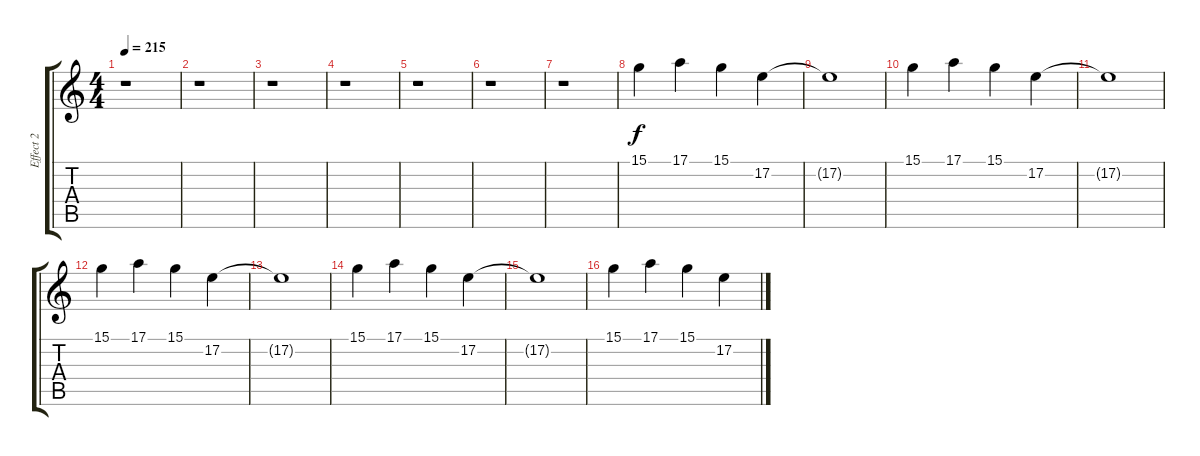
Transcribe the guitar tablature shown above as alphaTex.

\track ("Effect 2" "Effect 2") {instrument piccolo}
\staff {score tabs}
\tuning (E4 B3 G3 D3 A2 E2) {hide}
\ts (4 4)
\tempo 215
\clef g2
\ks c
r.1{dy f} |
r.1 |
r.1 |
r.1 |
r.1 |
r.1 |
r.1 |
15.1.4 17.1.4 15.1.4 17.2.4 |
17.2{t}.1 |
15.1.4 17.1.4 15.1.4 17.2.4 |
17.2{t}.1 |
15.1.4 17.1.4 15.1.4 17.2.4 |
17.2{t}.1 |
15.1.4 17.1.4 15.1.4 17.2.4 |
17.2{t}.1 |
15.1.4 17.1.4 15.1.4 17.2.4
